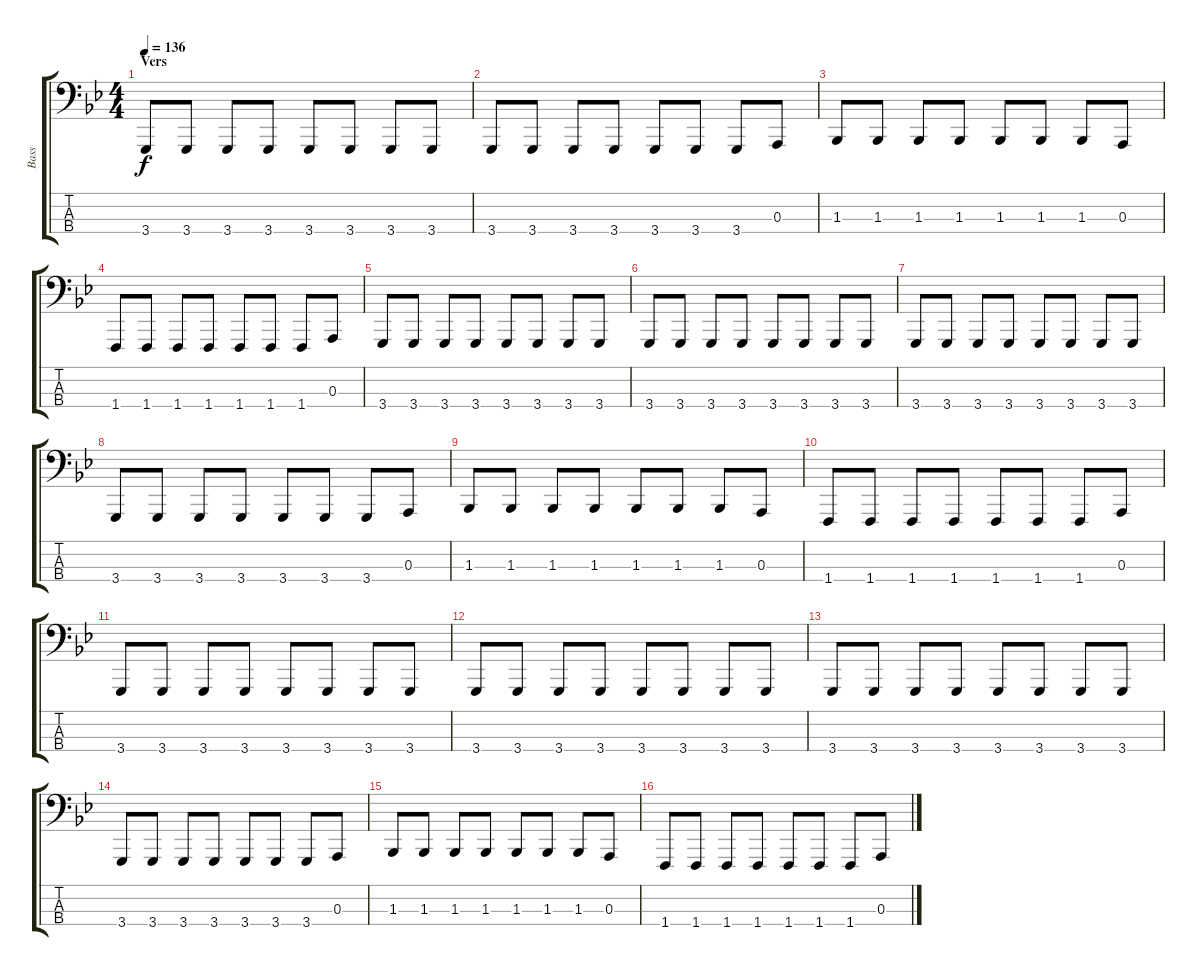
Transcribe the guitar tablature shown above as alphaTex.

\track ("Bass" "Bass") {instrument lead8bassandlead}
\staff {score tabs}
\tuning (G2 D2 A1 E1) {hide}
\ts (4 4)
\section ("" "Vers")
\tempo 136
\clef f4
\ks gminor
3.4.8{dy f} 3.4.8 3.4.8 3.4.8 3.4.8 3.4.8 3.4.8 3.4.8 |
3.4.8 3.4.8 3.4.8 3.4.8 3.4.8 3.4.8 3.4.8 0.3.8 |
1.3.8 1.3.8 1.3.8 1.3.8 1.3.8 1.3.8 1.3.8 0.3.8 |
1.4.8 1.4.8 1.4.8 1.4.8 1.4.8 1.4.8 1.4.8 0.3.8 |
3.4.8 3.4.8 3.4.8 3.4.8 3.4.8 3.4.8 3.4.8 3.4.8 |
3.4.8 3.4.8 3.4.8 3.4.8 3.4.8 3.4.8 3.4.8 3.4.8 |
3.4.8 3.4.8 3.4.8 3.4.8 3.4.8 3.4.8 3.4.8 3.4.8 |
3.4.8 3.4.8 3.4.8 3.4.8 3.4.8 3.4.8 3.4.8 0.3.8 |
1.3.8 1.3.8 1.3.8 1.3.8 1.3.8 1.3.8 1.3.8 0.3.8 |
1.4.8 1.4.8 1.4.8 1.4.8 1.4.8 1.4.8 1.4.8 0.3.8 |
3.4.8 3.4.8 3.4.8 3.4.8 3.4.8 3.4.8 3.4.8 3.4.8 |
3.4.8 3.4.8 3.4.8 3.4.8 3.4.8 3.4.8 3.4.8 3.4.8 |
3.4.8 3.4.8 3.4.8 3.4.8 3.4.8 3.4.8 3.4.8 3.4.8 |
3.4.8 3.4.8 3.4.8 3.4.8 3.4.8 3.4.8 3.4.8 0.3.8 |
1.3.8 1.3.8 1.3.8 1.3.8 1.3.8 1.3.8 1.3.8 0.3.8 |
1.4.8 1.4.8 1.4.8 1.4.8 1.4.8 1.4.8 1.4.8 0.3.8
